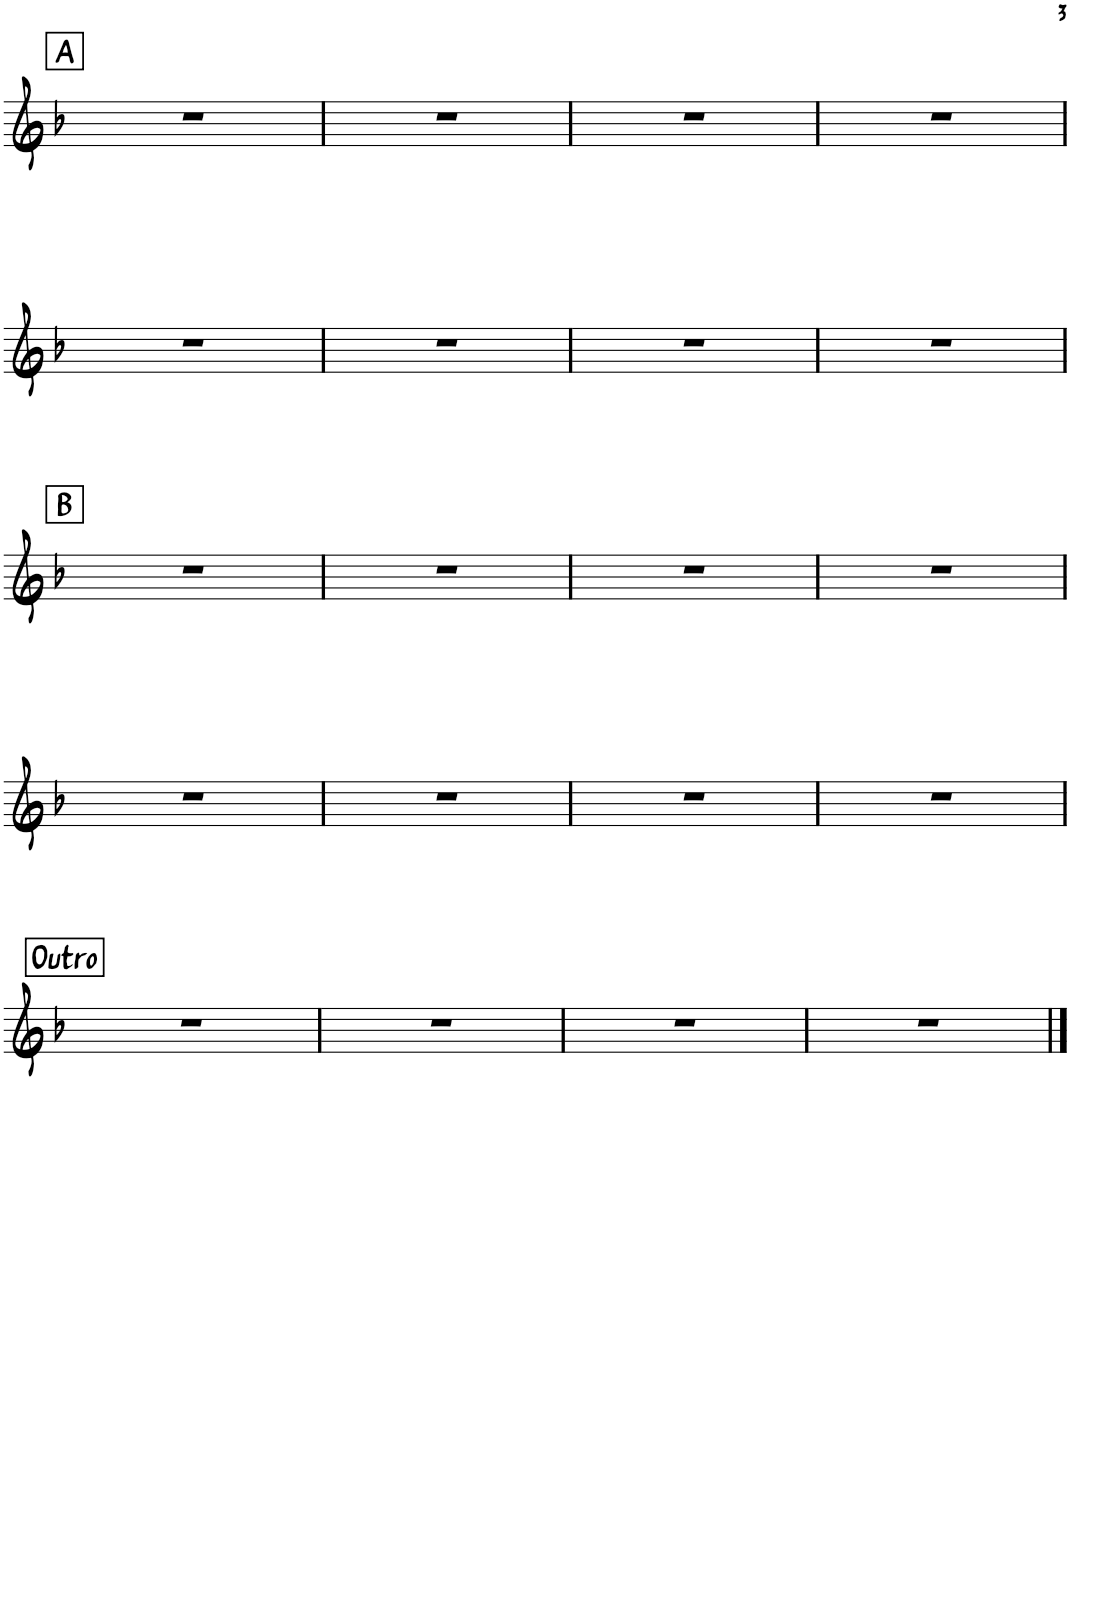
**kern	**kern	**harte	**kern	**text	**harte	**kern
*part4	*part3	*part3	*part2	*part2	*part2	*part1
*staff4	*staff3	*	*staff2	*staff2	*	*staff1
*I"Electric Bass	*I"Electric Bass	*	*I"Piano	*	*	*I"Bb Trumpet
*I'El. B.	*I'El. B.	*	*I'Pno.	*	*	*I'Bb Tpt.
!!LO:PB:g=z
*	*clefF4	*	*clefG2	*	*	*clefG2
*Trd7c12	*Trd7c12	*	*	*	*	*Trd1c2
*k[b-e-a-]	*k[b-e-a-]	*	*k[b-e-a-]	*	*	*k[b-]
*M4/4	*M4/4	*	*M4/4	*	*	*M4/4
!!LO:REH:place=s1:a:B:rj:fs=14:t=A
=49	=49	=49	=49	=49	=49	=49
4E-	4E-	Eb:maj	2.B-	Keep	Eb:maj	1r
4GG	4GG	.	.	.	.	.
4GG#X	4GG#X	.	.	.	.	.
4AAn	4AAn	.	4c	an	.	.
=50	=50	=50	=50	=50	=50	=50
!	!	!LO:H:kt=dim7	!	!	!LO:H:kt=dim7	!
4BB-	4BB-	E:dim7	4d-X	ey	E:dim7	1r
4C#X	4C#X	.	4c	on	.	.
4EEn	4EEn	.	2g	spring,	.	.
4GG	4GG	.	.	.	.	.
=51	=51	=51	=51	=51	=51	=51
!	!	!LO:H:kt=m7	!	!	!LO:H:kt=m7	!
4C	4C	F:min7	2.c	run	F:min7	1r
4G#X	4G#X	.	.	.	.	.
4F	4F	.	.	.	.	.
4BB-	4BB-	.	4d	when	.	.
=52	=52	=52	=52	=52	=52	=52
!	!	!LO:H:kt=dim7	!	!	!LO:H:kt=dim7	!
8.C'\L	8.C'/L	Gb:dim7	4e-	church	Gb:dim7	1r
16C\Jk	16C/Jk	.	.	.	.	.
4AAn	4AAn	.	4d	bells	.	.
4BBn	4BBn	.	2an	ring.	.	.
4C	4C	.	.	.	.	.
!!LO:LB:g=z
=53	=53	=53	=53	=53	=53	=53
4g'	4g'	Eb:maj/3	2b-	It	Eb:maj/3	1r
4g	4g	.	.	.	.	.
4g'	4g'	.	2b-	could	.	.
4g	4g	.	.	.	.	.
=54	=54	=54	=54	=54	=54	=54
!	!	!LO:H:kt=7	!	!	!LO:H:kt=7	!
4E-'	4E-'	Ab:7	4b-	hap-	Ab:7	1r
4E-'	4E-'	.	2a-	-pen	.	.
4C'	4C'	.	.	.	.	.
4C	4C	.	4e-	to	.	.
=55	=55	=55	=55	=55	=55	=55
!	!	!LO:H:kt=7	!	!	!LO:H:kt=7	!
4D	4D	G:7	[1g	you.	G:7	1r
4BBn	4BBn	.	.	.	.	.
4D	4D	.	.	.	.	.
4En	4En	.	.	.	.	.
=56	=56	=56	=56	=56	=56	=56
!	!	!LO:H:kt=7	!	!	!LO:H:kt=7	!
4c	4c	C:7	1g]	.	C:7	1r
4en	4en	.	.	.	.	.
8.c'\L	8.c'\L	.	.	.	.	.
16c\Jk	16c\Jk	.	.	.	.	.
4En	4En	.	.	.	.	.
!!LO:LB:g=z
!!LO:REH:place=s1:a:B:rj:fs=14:t=B
=57	=57	=57	=57	=57	=57	=57
!	!	!LO:H:kt=m7	!	!	!LO:H:kt=m7	!
4FF	4FF	F:min7	2g	All	F:min7	1r
4GG#X	4GG#X	.	.	.	.	.
4BB-	4BB-	.	2g	I	.	.
4BBn	4BBn	.	.	.	.	.
=58	=58	=58	=58	=58	=58	=58
!	!	!LO:H:kt=m	!	!	!LO:H:kt=m	!
4E-	4E-	Ab:min	4g	did	Ab:min	1r
4GG#X	4GG#X	.	4a-	was	.	.
4GG#	4GG#	.	4e-	won-	.	.
4BBn	4BBn	.	4f	-der	.	.
=59	=59	=59	=59	=59	=59	=59
4B-	4B-	Eb:maj/5	4g	how	Eb:maj/5	1r
4B-	4B-	.	4d	you	.	.
!	!	!LO:H:kt=7	!	!	!LO:H:kt=7	!
4G#X	4G#X	Ab:7	4f	arm	Ab:7	.
4F	4F	.	4e-	would	.	.
=60	=60	=60	=60	=60	=60	=60
!	!	!LO:H:kt=7	!	!	!LO:H:kt=7	!
8.G'\L	8.G'\L	C:7	1b-	be	C:7	1r
16G\Jk	16G\Jk	.	.	.	.	.
4En	4En	.	.	.	.	.
4F	4F	.	.	.	.	.
4G	4G	.	.	.	.	.
!!LO:LB:g=z
=61	=61	=61	=61	=61	=61	=61
!	!	!LO:H:kt=m7	!	!	!LO:H:kt=m7	!
4F'	4F'	F:min7	2B-	and	F:min7	1r
4F	4F	.	.	.	.	.
4F'	4F'	.	2B-	it	.	.
4F	4F	.	.	.	.	.
=62	=62	=62	=62	=62	=62	=62
!	!	!LO:H:kt=7	!	!	!LO:H:kt=7	!
4F'	4F'	Bb:7	4a-	hap-	Bb:7	1r
4F'	4F'	.	2f	-pened	.	.
4B-'	4B-'	.	.	.	.	.
!	!	!LO:H:kt=7	!	!	!LO:H:kt=7	!
4F#X	4F#X	Bb:7(b9)	4g	to	Bb:7(b9)	.
=63	=63	=63	=63	=63	=63	=63
4B-	4B-	Eb:maj	[1e-	me.	Eb:maj	1r
4G	4G	.	.	.	.	.
4G#X	4G#X	.	.	.	.	.
4An	4An	.	.	.	.	.
=64	=64	=64	=64	=64	=64	=64
!	!	!LO:H:kt=m7	!	!	!LO:H:kt=m7	!
4C	4C	F:min7	2.e-]	.	F:min7	1r
4G#X	4G#X	.	.	.	.	.
8.B-'\L	8.B-'\L	.	.	.	.	.
16F\Jk	16F\Jk	.	.	.	.	.
!	!	!LO:H:kt=7	!	!	!LO:H:kt=7	!
4D	4D	Bb:7	4r	.	Bb:7	.
!!LO:LB:g=z
!!LO:REH:place=s1:a:B:rj:fs=14:t=Outro
=65	=65	=65	=65	=65	=65	=65
[4.C	[4.C	.	1r	.	.	1r
16C\LL]	16C\LL]	.	.	.	.	.
[16G#X\JJ	[16G#X\JJ	.	.	.	.	.
4.G#_	4.G#_	.	.	.	.	.
16G#\LL]	16G#\LL]	.	.	.	.	.
[16Gn\JJ	[16Gn\JJ	.	.	.	.	.
=66	=66	=66	=66	=66	=66	=66
2G]	2G]	.	1r	.	.	1r
4BB-	4BB-	.	.	.	.	.
8.BBn\L	8.BBn/L	.	.	.	.	.
[16C\Jk	[16C/Jk	.	.	.	.	.
=67	=67	=67	=67	=67	=67	=67
1C_	1C_	.	1r	.	.	1r
=68	=68	=68	=68	=68	=68	=68
1C]	1C]	.	1r	.	.	1r
==	==	==	==	==	==	==
*-	*-	*-	*-	*-	*-	*-
